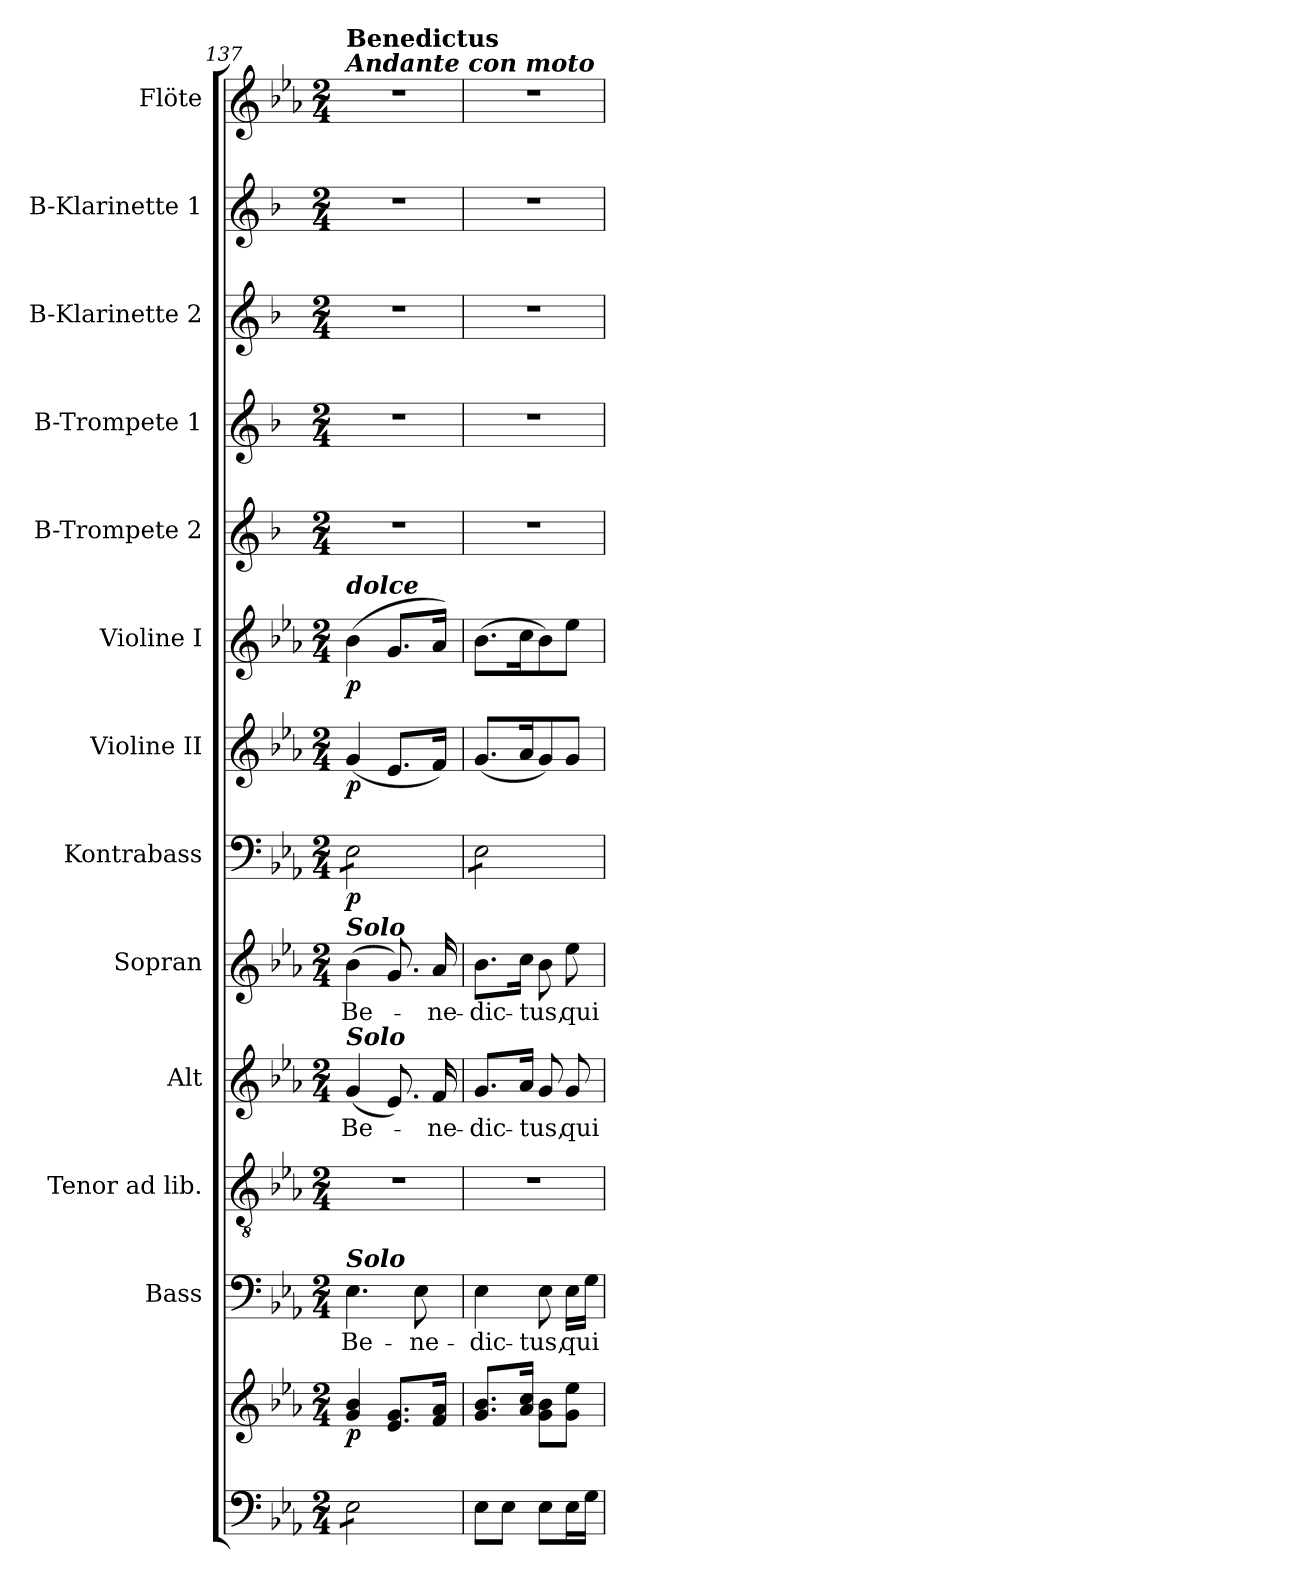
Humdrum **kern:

**kern	**kern	**dynam	**kern	**text	**kern	**kern	**text	**kern	**text	**kern	**dynam	**kern	**dynam	**kern	**dynam	**kern	**kern	**kern	**kern	**kern
*part13	*part13	*part13	*part12	*part12	*part11	*part10	*part10	*part9	*part9	*part8	*part8	*part7	*part7	*part6	*part6	*part5	*part4	*part3	*part2	*part1
*staff14	*staff13	*staff13/14	*staff12	*staff12	*staff11	*staff10	*staff10	*staff9	*staff9	*staff8	*staff8	*staff7	*staff7	*staff6	*staff6	*staff5	*staff4	*staff3	*staff2	*staff1
*	*	*	*I"Bass	*	*I"Tenor ad lib.	*I"Alt	*	*I"Sopran	*	*I"Kontrabass	*	*I"Violine II	*	*I"Violine I	*	*I"B-Trompete 2	*I"B-Trompete 1	*I"B-Klarinette 2	*I"B-Klarinette 1	*I"Flöte
*	*	*	*I'B.	*	*I'T.	*I'A.	*	*I'S.	*	*I'Kb.	*	*I'Vl. II	*	*I'Vl. I	*	*I'B Trp. 2	*I'B Trp. 1	*I'B Kl. 2	*I'B Kl. 1	*I'Fl.
!!LO:PB:g=z
*clefF4	*clefG2	*	*clefF4	*	*clefGv2	*clefG2	*	*clefG2	*	*clefF4	*	*clefG2	*	*clefG2	*	*clefG2	*clefG2	*clefG2	*clefG2	*clefG2
*	*	*	*	*	*	*	*	*	*	*ITrd7c12	*	*	*	*	*	*ITrd1c2	*ITrd1c2	*ITrd1c2	*ITrd1c2	*
*k[b-e-a-]	*k[b-e-a-]	*	*k[b-e-a-]	*	*k[b-e-a-]	*k[b-e-a-]	*	*k[b-e-a-]	*	*k[b-e-a-]	*	*k[b-e-a-]	*	*k[b-e-a-]	*	*k[b-e-a-]	*k[b-e-a-]	*k[b-e-a-]	*k[b-e-a-]	*k[b-e-a-]
*E-:	*E-:	*	*E-:	*	*E-:	*E-:	*	*E-:	*	*E-:	*	*E-:	*	*E-:	*	*E-:	*E-:	*E-:	*E-:	*E-:
*M2/4	*M2/4	*	*M2/4	*	*M2/4	*M2/4	*	*M2/4	*	*M2/4	*	*M2/4	*	*M2/4	*	*M2/4	*M2/4	*M2/4	*M2/4	*M2/4
=137	=137	=137	=137	=137	=137	=137	=137	=137	=137	=137	=137	=137	=137	=137	=137	=137	=137	=137	=137	=137
!	!	!	!	!	!	!	!	!	!	!	!	!	!	!	!	!	!	!	!	!LO:TX:a:Bi:t=Andante con moto
!	!	!	!	!	!	!	!	!	!	!	!	!	!	!	!	!	!	!	!	!LO:TX:a:B:t=Benedictus
!	!	!	!	!	!	!	!	!	!	!	!	!	!	!LO:TX:a:Bi:t=dolce	!	!	!	!	!	!
!	!	!	!	!	!	!	!	!LO:TX:a:Bi:t=Solo	!	!	!	!	!	!	!	!	!	!	!	!
!	!	!	!	!	!	!LO:TX:a:Bi:t=Solo	!	!	!	!	!	!	!	!	!	!	!	!	!	!
!	!	!	!LO:TX:a:Bi:t=Solo	!	!	!	!	!	!	!	!	!	!	!	!	!	!	!	!	!
!	!	!LO:DY:b	!	!LO:LY:b	!	!	!LO:LY:b	!	!LO:LY:b	!	!LO:DY:b	!	!LO:DY:b	!	!LO:DY:b	!	!	!	!	!
*tremolo	*	*	*	*	*	*	*	*	*	*	*	*	*	*	*	*	*	*	*	*
*	*	*	*	*	*	*	*	*	*	*tremolo	*	*	*	*	*	*	*	*	*	*
8E-\L	4g/ 4b-/	p	4.E-\	Be-	2r	(<4g/	Be-	(>4b-\	Be-	8EE-\L	p	(<4g/	p	(>4b-\	p	2r	2r	2r	2r	2r
8E-\	.	.	.	.	.	.	.	.	.	8EE-\	.	.	.	.	.	.	.	.	.	.
8E-\	8.e-/ 8.g/L	.	.	.	.	8.e-/)	.	8.g/)	.	8EE-\	.	8.e-/L	.	8.g/L	.	.	.	.	.	.
!	!	!	!	!LO:LY:b	!	!	!	!	!	!	!	!	!	!	!	!	!	!	!	!
8E-\J	.	.	8E-\	-ne-	.	.	.	.	.	8EE-\J	.	.	.	.	.	.	.	.	.	.
*Xtremolo	*	*	*	*	*	*	*	*	*	*	*	*	*	*	*	*	*	*	*	*
!	!	!	!	!	!	!	!LO:LY:b	!	!LO:LY:b	!	!	!	!	!	!	!	!	!	!	!
.	16f/ 16a-/Jk	.	.	.	.	16f/	-ne-	16a-/	-ne-	.	.	16f/Jk)	.	16a-/Jk)	.	.	.	.	.	.
=138	=138	=138	=138	=138	=138	=138	=138	=138	=138	=138	=138	=138	=138	=138	=138	=138	=138	=138	=138	=138
!	!	!	!	!LO:LY:b	!	!	!LO:LY:b	!	!LO:LY:b	!	!	!	!	!	!	!	!	!	!	!
8E-\L	8.g/ 8.b-/L	.	4E-\	-dic-	2r	8.g/L	-dic-	8.b-\L	-dic-	8EE-\L	.	(<8.g/L	.	(>8.b-\L	.	2r	2r	2r	2r	2r
8E-\J	.	.	.	.	.	.	.	.	.	8EE-\	.	.	.	.	.	.	.	.	.	.
.	16a-/ 16cc/Jk	.	.	.	.	16a-/Jk	.	16cc\Jk	.	.	.	16a-/k	.	16cc\k	.	.	.	.	.	.
!	!	!	!	!LO:LY:b	!	!	!LO:LY:b	!	!LO:LY:b	!	!	!	!	!	!	!	!	!	!	!
8E-\L	8g\ 8b-\L	.	8E-\	-tus,	.	8g/	-tus,	8b-\	-tus,	8EE-\	.	8g/)	.	8b-\)	.	.	.	.	.	.
!	!	!	!	!LO:LY:b	!	!	!LO:LY:b	!	!LO:LY:b	!	!	!	!	!	!	!	!	!	!	!
16E-\L	8g\ 8ee-\J	.	16E-\LL	qui	.	8g/	qui	8ee-\	qui	8EE-\J	.	8g/J	.	8ee-\J	.	.	.	.	.	.
*	*	*	*	*	*	*	*	*	*	*Xtremolo	*	*	*	*	*	*	*	*	*	*
16G\JJ	.	.	16G\JJ	.	.	.	.	.	.	.	.	.	.	.	.	.	.	.	.	.
=	=	=	=	=	=	=	=	=	=	=	=	=	=	=	=	=	=	=	=	=
*-	*-	*-	*-	*-	*-	*-	*-	*-	*-	*-	*-	*-	*-	*-	*-	*-	*-	*-	*-	*-
